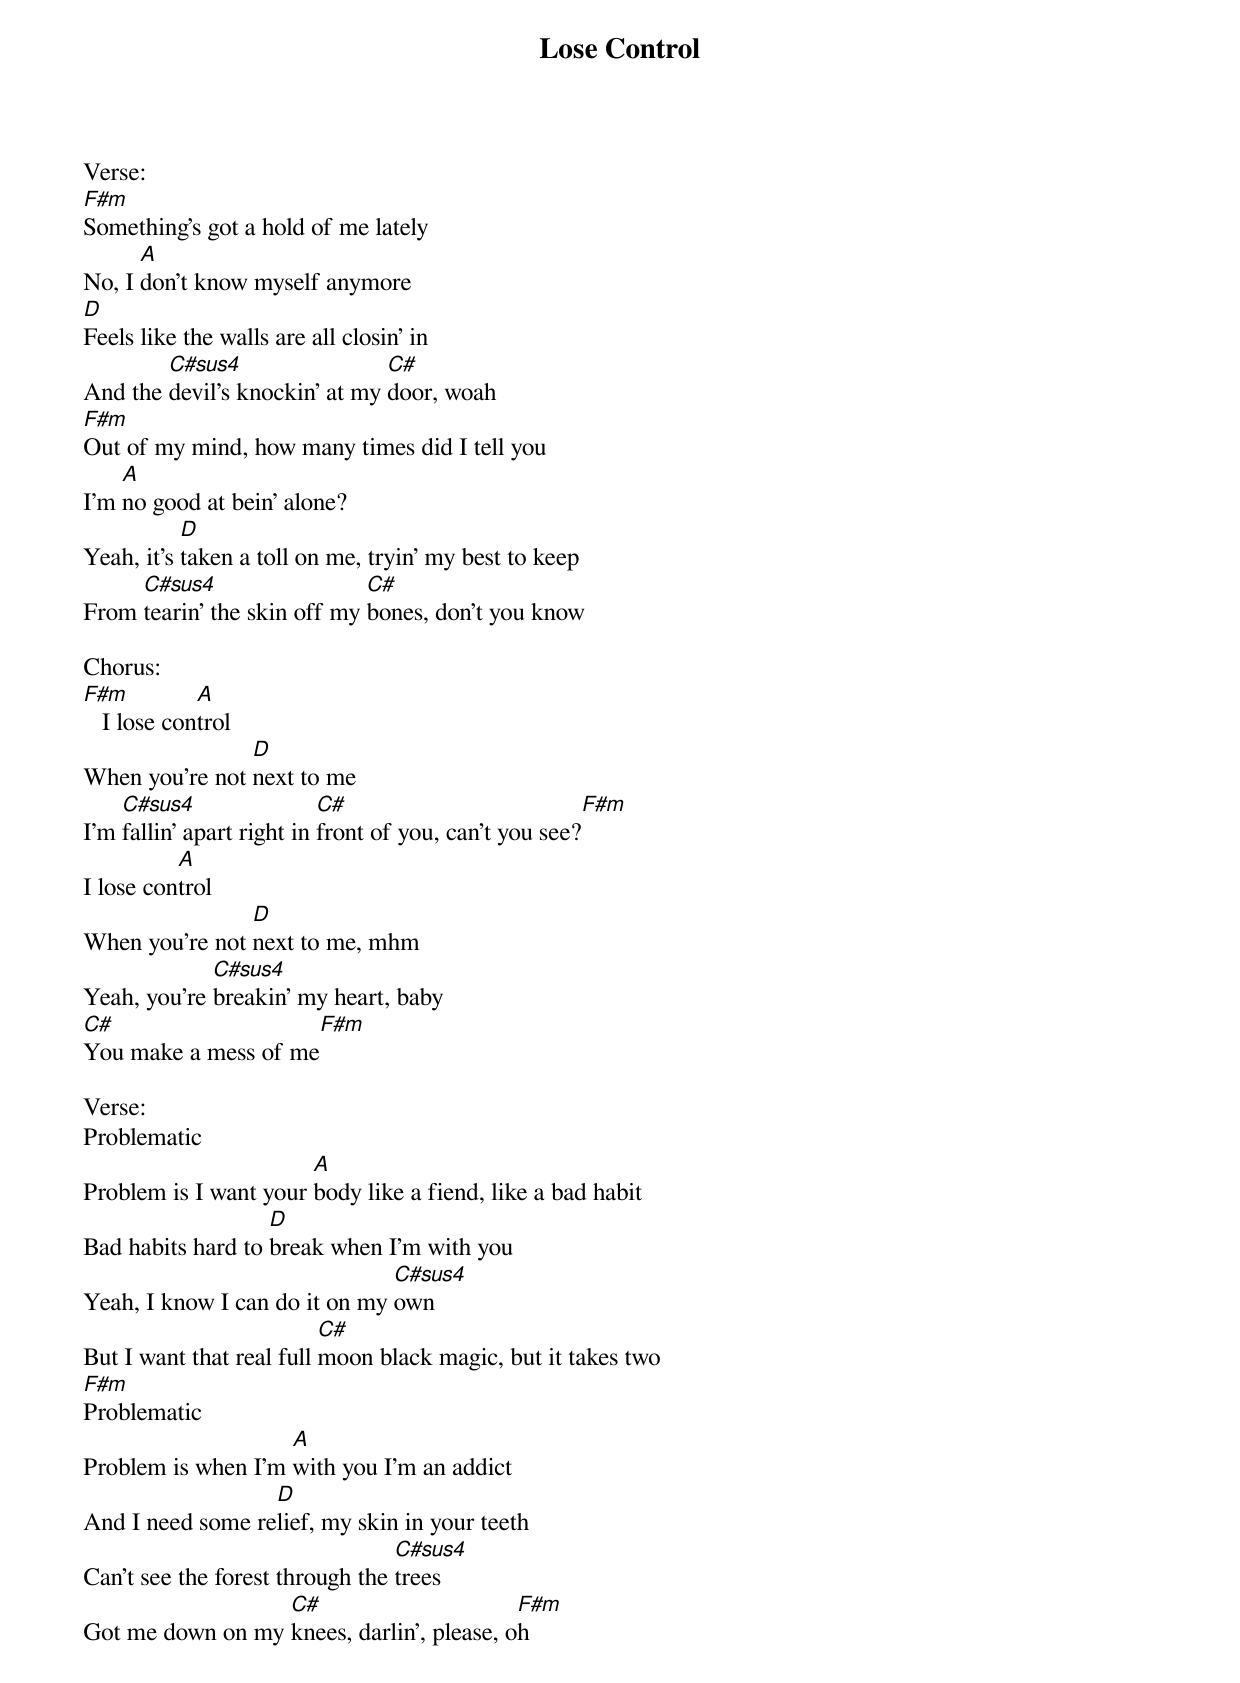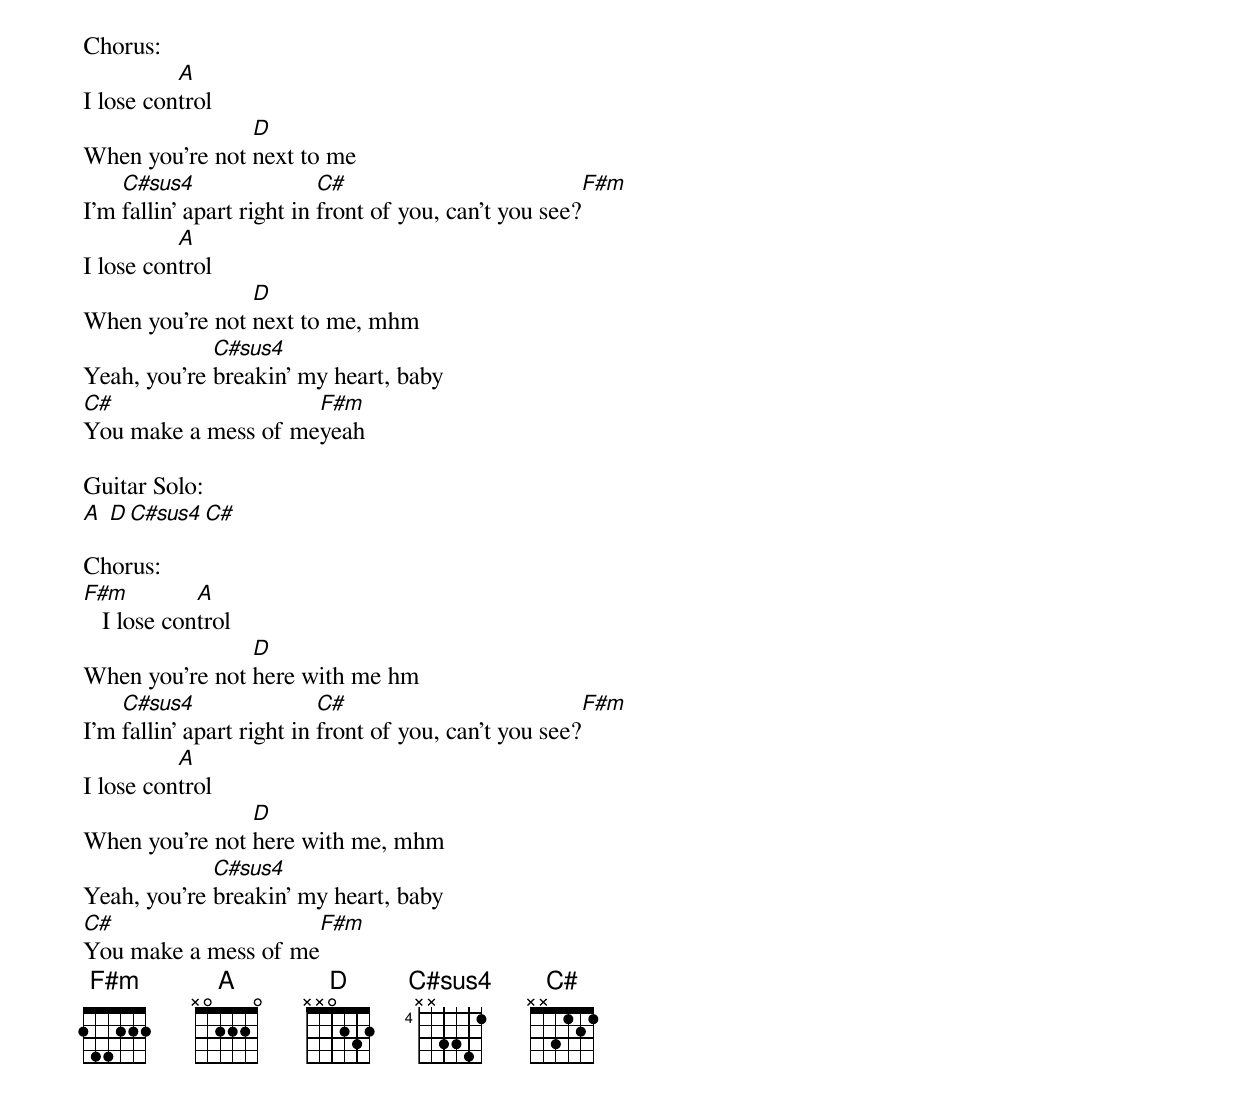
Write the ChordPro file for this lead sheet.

{title:Lose Control}
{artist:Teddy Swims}
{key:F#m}
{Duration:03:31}
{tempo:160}
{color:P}

Verse:
[F#m]Something's got a hold of me lately
No, I [A]don't know myself anymore
[D]Feels like the walls are all closin' in
And the [C#sus4]devil's knockin' at my [C#]door, woah
[F#m]Out of my mind, how many times did I tell you
I'm [A]no good at bein' alone?
Yeah, it's [D]taken a toll on me, tryin' my best to keep
From [C#sus4]tearin' the skin off my [C#]bones, don't you know

Chorus:
[F#m]   I lose con[A]trol
When you're not [D]next to me
I'm [C#sus4]fallin' apart right in [C#]front of you, can't you see?[F#m]
I lose con[A]trol
When you're not [D]next to me, mhm
Yeah, you're [C#sus4]breakin' my heart, baby
[C#]You make a mess of me[F#m]

Verse:
Problematic
Problem is I want your [A]body like a fiend, like a bad habit
Bad habits hard to [D]break when I'm with you
Yeah, I know I can do it on my [C#sus4]own
But I want that real full [C#]moon black magic, but it takes two
[F#m]Problematic
Problem is when I'm [A]with you I'm an addict
And I need some re[D]lief, my skin in your teeth
Can't see the forest through the [C#sus4]trees
Got me down on my [C#]knees, darlin', please, o[F#m]h

Chorus:
I lose con[A]trol
When you're not [D]next to me
I'm [C#sus4]fallin' apart right in [C#]front of you, can't you see?[F#m]
I lose con[A]trol
When you're not [D]next to me, mhm
Yeah, you're [C#sus4]breakin' my heart, baby
[C#]You make a mess of me[F#m]yeah

Guitar Solo:
[A] [D][C#sus4][C#]

Chorus:
[F#m]   I lose con[A]trol
When you're not [D]here with me hm
I'm [C#sus4]fallin' apart right in [C#]front of you, can't you see?[F#m]
I lose con[A]trol
When you're not [D]here with me, mhm
Yeah, you're [C#sus4]breakin' my heart, baby
[C#]You make a mess of me[F#m]
